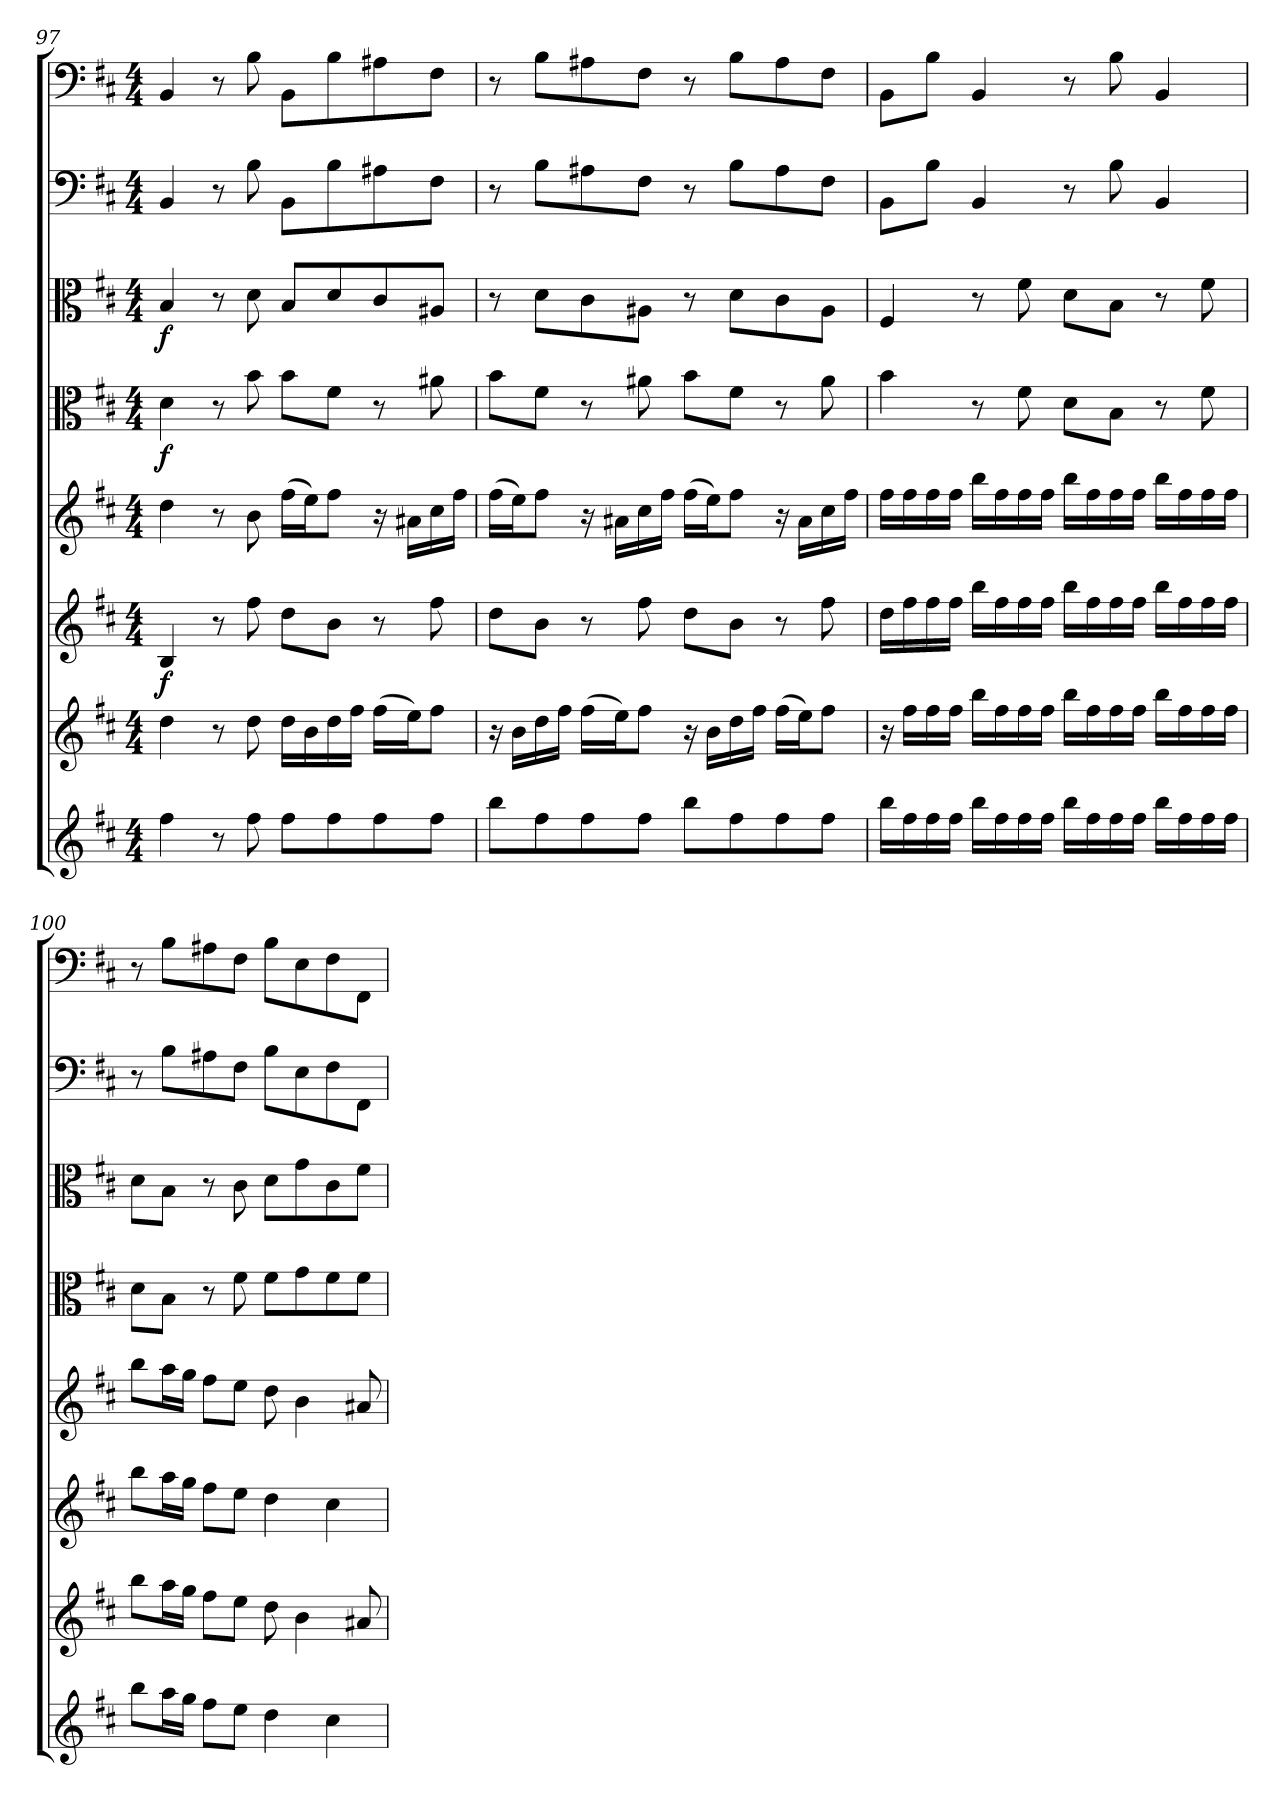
**kern	**kern	**kern	**dynam	**kern	**kern	**dynam	**kern	**dynam	**kern	**kern
*part8	*part7	*part6	*part6	*part5	*part4	*part4	*part3	*part3	*part2	*part1
*staff8	*staff7	*staff6	*staff6	*staff5	*staff4	*staff4	*staff3	*staff3	*staff2	*staff1
*clefG2	*clefG2	*clefG2	*	*clefG2	*clefC3	*	*clefC3	*	*clefF4	*clefF4
*k[f#c#]	*k[f#c#]	*k[f#c#]	*	*k[f#c#]	*k[f#c#]	*	*k[f#c#]	*	*k[f#c#]	*k[f#c#]
*b:	*b:	*b:	*	*b:	*b:	*	*b:	*	*b:	*b:
*M4/4	*M4/4	*M4/4	*	*M4/4	*M4/4	*	*M4/4	*	*M4/4	*M4/4
=97	=97	=97	=97	=97	=97	=97	=97	=97	=97	=97
4ff#\	4dd\	4B/	f	4dd\	4d\	f	4B/	f	4BB/	4BB/
8r	8r	8r	.	8r	8r	.	8r	.	8r	8r
8ff#\	8dd\	8ff#\	.	8b\	8b\	.	8d\	.	8B\	8B\
8ff#\L	16dd\LL	8dd\L	.	(16ff#\LL	8b\L	.	8B/L	.	8BB\L	8BB\L
.	16b\	.	.	16ee\J)	.	.	.	.	.	.
8ff#\	16dd\	8b\J	.	8ff#\J	8f#\J	.	8d/	.	8B\	8B\
.	16ff#\JJ	.	.	.	.	.	.	.	.	.
8ff#\	(16ff#\LL	8r	.	16r	8r	.	8c#/	.	8A#X\	8A#X\
.	16ee\J)	.	.	16a#X\LL	.	.	.	.	.	.
8ff#\J	8ff#\J	8ff#\	.	16cc#\	8a#X\	.	8A#X/J	.	8F#\J	8F#\J
.	.	.	.	16ff#\JJ	.	.	.	.	.	.
=98	=98	=98	=98	=98	=98	=98	=98	=98	=98	=98
8bb\L	16r	8dd\L	.	(16ff#\LL	8b\L	.	8r	.	8r	8r
.	16b\LL	.	.	16ee\J)	.	.	.	.	.	.
8ff#\	16dd\	8b\J	.	8ff#\J	8f#\J	.	8d\L	.	8B\L	8B\L
.	16ff#\JJ	.	.	.	.	.	.	.	.	.
8ff#\	(16ff#\LL	8r	.	16r	8r	.	8c#\	.	8A#X\	8A#X\
.	16ee\J)	.	.	16a#X\LL	.	.	.	.	.	.
8ff#\J	8ff#\J	8ff#\	.	16cc#\	8a#X\	.	8A#X\J	.	8F#\J	8F#\J
.	.	.	.	16ff#\JJ	.	.	.	.	.	.
8bb\L	16r	8dd\L	.	(16ff#\LL	8b\L	.	8r	.	8r	8r
.	16b\LL	.	.	16ee\J)	.	.	.	.	.	.
8ff#\	16dd\	8b\J	.	8ff#\J	8f#\J	.	8d\L	.	8B\L	8B\L
.	16ff#\JJ	.	.	.	.	.	.	.	.	.
8ff#\	(16ff#\LL	8r	.	16r	8r	.	8c#\	.	8A#\	8A#\
.	16ee\J)	.	.	16a#\LL	.	.	.	.	.	.
8ff#\J	8ff#\J	8ff#\	.	16cc#\	8a#\	.	8A#\J	.	8F#\J	8F#\J
.	.	.	.	16ff#\JJ	.	.	.	.	.	.
=99	=99	=99	=99	=99	=99	=99	=99	=99	=99	=99
16bb\LL	16r	16dd\LL	.	16ff#\LL	4b\	.	4F#/	.	8BB\L	8BB\L
16ff#\	16ff#\LL	16ff#\	.	16ff#\	.	.	.	.	.	.
16ff#\	16ff#\	16ff#\	.	16ff#\	.	.	.	.	8B\J	8B\J
16ff#\JJ	16ff#\JJ	16ff#\JJ	.	16ff#\JJ	.	.	.	.	.	.
16bb\LL	16bb\LL	16bb\LL	.	16bb\LL	8r	.	8r	.	4BB/	4BB/
16ff#\	16ff#\	16ff#\	.	16ff#\	.	.	.	.	.	.
16ff#\	16ff#\	16ff#\	.	16ff#\	8f#\	.	8f#\	.	.	.
16ff#\JJ	16ff#\JJ	16ff#\JJ	.	16ff#\JJ	.	.	.	.	.	.
16bb\LL	16bb\LL	16bb\LL	.	16bb\LL	8d\L	.	8d\L	.	8r	8r
16ff#\	16ff#\	16ff#\	.	16ff#\	.	.	.	.	.	.
16ff#\	16ff#\	16ff#\	.	16ff#\	8B\J	.	8B\J	.	8B\	8B\
16ff#\JJ	16ff#\JJ	16ff#\JJ	.	16ff#\JJ	.	.	.	.	.	.
16bb\LL	16bb\LL	16bb\LL	.	16bb\LL	8r	.	8r	.	4BB/	4BB/
16ff#\	16ff#\	16ff#\	.	16ff#\	.	.	.	.	.	.
16ff#\	16ff#\	16ff#\	.	16ff#\	8f#\	.	8f#\	.	.	.
16ff#\JJ	16ff#\JJ	16ff#\JJ	.	16ff#\JJ	.	.	.	.	.	.
=100	=100	=100	=100	=100	=100	=100	=100	=100	=100	=100
8bb\L	8bb\L	8bb\L	.	8bb\L	8d\L	.	8d\L	.	8r	8r
16aa\L	16aa\L	16aa\L	.	16aa\L	8B\J	.	8B\J	.	8B\L	8B\L
16gg\JJ	16gg\JJ	16gg\JJ	.	16gg\JJ	.	.	.	.	.	.
8ff#\L	8ff#\L	8ff#\L	.	8ff#\L	8r	.	8r	.	8A#X\	8A#X\
8ee\J	8ee\J	8ee\J	.	8ee\J	8f#\	.	8c#\	.	8F#\J	8F#\J
4dd\	8dd\	4dd\	.	8dd\	8f#\L	.	8d\L	.	8B\L	8B\L
.	4b\	.	.	4b\	8g\	.	8g\	.	8E\	8E\
4cc#\	.	4cc#\	.	.	8f#\	.	8c#\	.	8F#\	8F#\
.	8a#X/	.	.	8a#X/	8f#\J	.	8f#\J	.	8FF#\J	8FF#\J
=	=	=	=	=	=	=	=	=	=	=
*-	*-	*-	*-	*-	*-	*-	*-	*-	*-	*-
